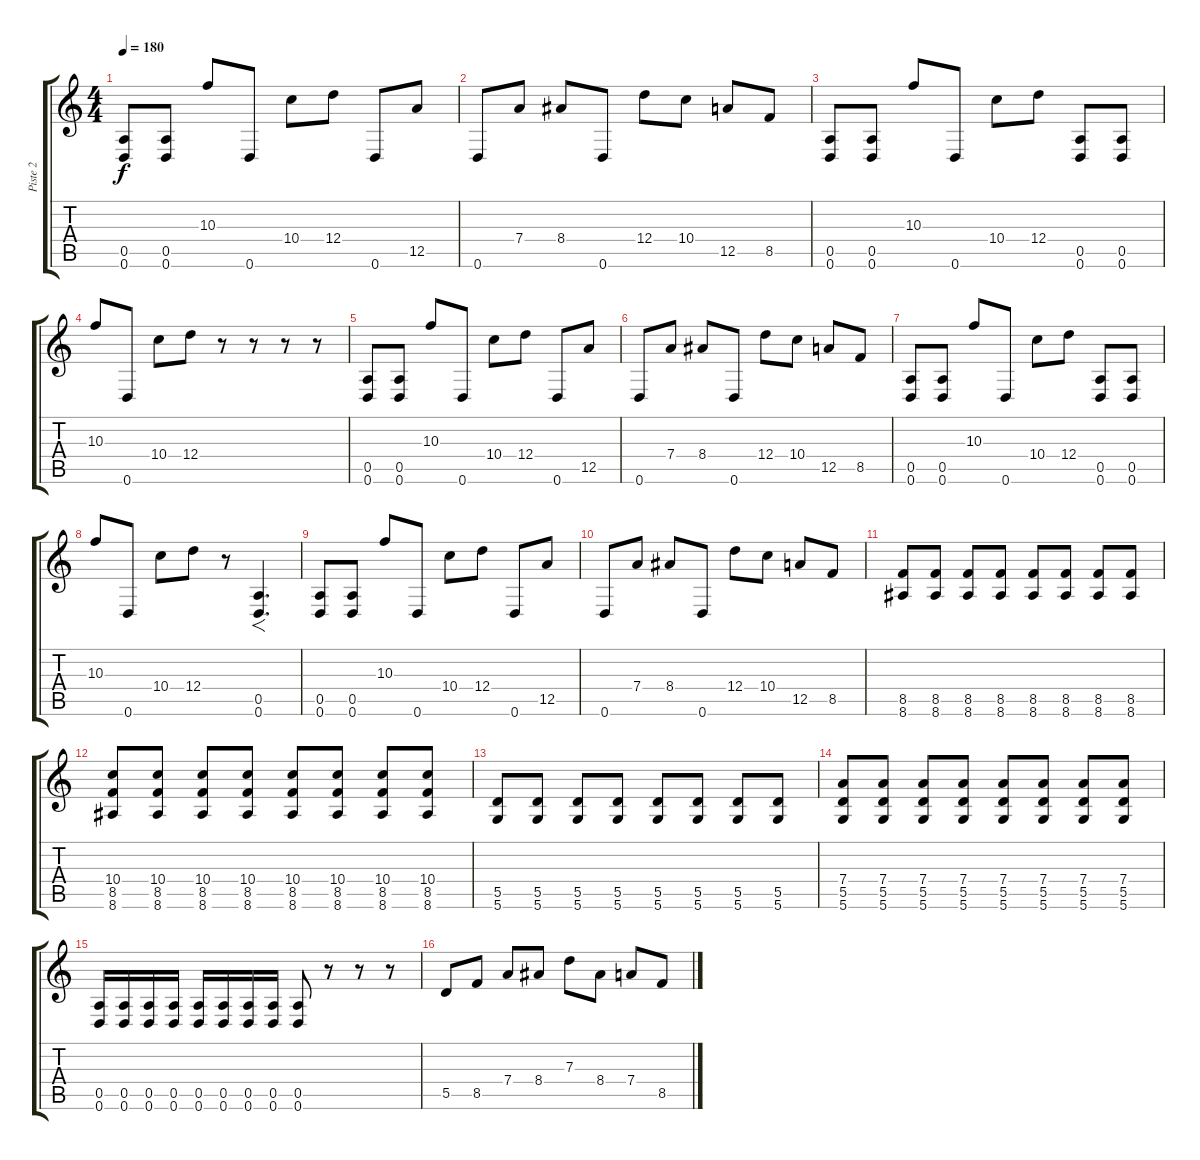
\track ("Piste 2" "Piste 2") {instrument distortionguitar}
\staff {score tabs}
\tuning (E4 B3 G3 D3 A2 D2) {hide}
\ts (4 4)
\tempo 180
\clef g2
\ks c
(0.5 0.6).8{dy f} (0.5 0.6).8 10.3.8 0.6.8 10.4.8 12.4.8 0.6.8 12.5.8 |
0.6.8 7.4.8 8.4.8 0.6.8 12.4.8 10.4.8 12.5.8 8.5.8 |
(0.5 0.6).8 (0.5 0.6).8 10.3.8 0.6.8 10.4.8 12.4.8 (0.5 0.6).8 (0.5 0.6).8 |
10.3.8 0.6.8 10.4.8 12.4.8 r.8 r.8 r.8 r.8 |
(0.5 0.6).8 (0.5 0.6).8 10.3.8 0.6.8 10.4.8 12.4.8 0.6.8 12.5.8 |
0.6.8 7.4.8 8.4.8 0.6.8 12.4.8 10.4.8 12.5.8 8.5.8 |
(0.5 0.6).8 (0.5 0.6).8 10.3.8 0.6.8 10.4.8 12.4.8 (0.5 0.6).8 (0.5 0.6).8 |
10.3.8 0.6.8 10.4.8 12.4.8 r.8 (0.5 0.6).4{f d} |
(0.5 0.6).8 (0.5 0.6).8 10.3.8 0.6.8 10.4.8 12.4.8 0.6.8 12.5.8 |
0.6.8 7.4.8 8.4.8 0.6.8 12.4.8 10.4.8 12.5.8 8.5.8 |
(8.5 8.6).8 (8.5 8.6).8 (8.5 8.6).8 (8.5 8.6).8 (8.5 8.6).8 (8.5 8.6).8 (8.5 8.6).8 (8.5 8.6).8 |
(10.4 8.5 8.6).8 (10.4 8.5 8.6).8 (10.4 8.5 8.6).8 (10.4 8.5 8.6).8 (10.4 8.5 8.6).8 (10.4 8.5 8.6).8 (10.4 8.5 8.6).8 (10.4 8.5 8.6).8 |
(5.5 5.6).8 (5.5 5.6).8 (5.5 5.6).8 (5.5 5.6).8 (5.5 5.6).8 (5.5 5.6).8 (5.5 5.6).8 (5.5 5.6).8 |
(7.4 5.5 5.6).8 (7.4 5.5 5.6).8 (7.4 5.5 5.6).8 (7.4 5.5 5.6).8 (7.4 5.5 5.6).8 (7.4 5.5 5.6).8 (7.4 5.5 5.6).8 (7.4 5.5 5.6).8 |
(0.5 0.6).16 (0.5 0.6).16 (0.5 0.6).16 (0.5 0.6).16 (0.5 0.6).16 (0.5 0.6).16 (0.5 0.6).16 (0.5 0.6).16 (0.5 0.6).8 r.8 r.8 r.8 |
5.5.8 8.5.8 7.4.8 8.4.8 7.3.8 8.4.8 7.4.8 8.5.8
